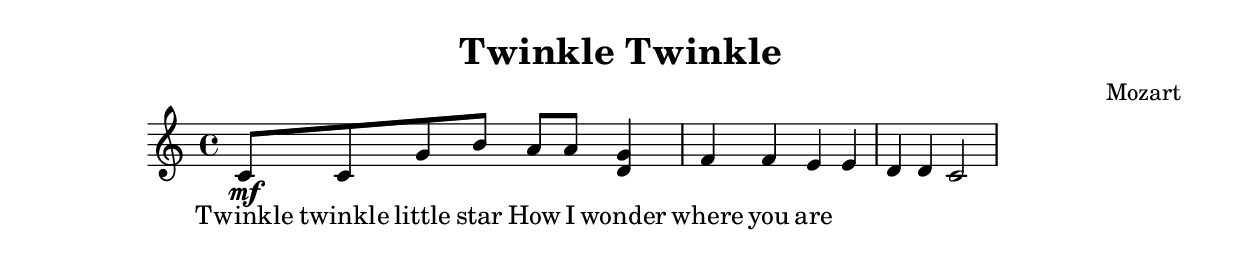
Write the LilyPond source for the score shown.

\header {
  title = "Twinkle Twinkle"
  composer = "Mozart"
}

\relative c' {
c8\mf c g' b
  a a <g d>4
  f4 f e e
  d d c2
}

\addlyrics {
  Twinkle twinkle little star
  How I wonder where you are
}
